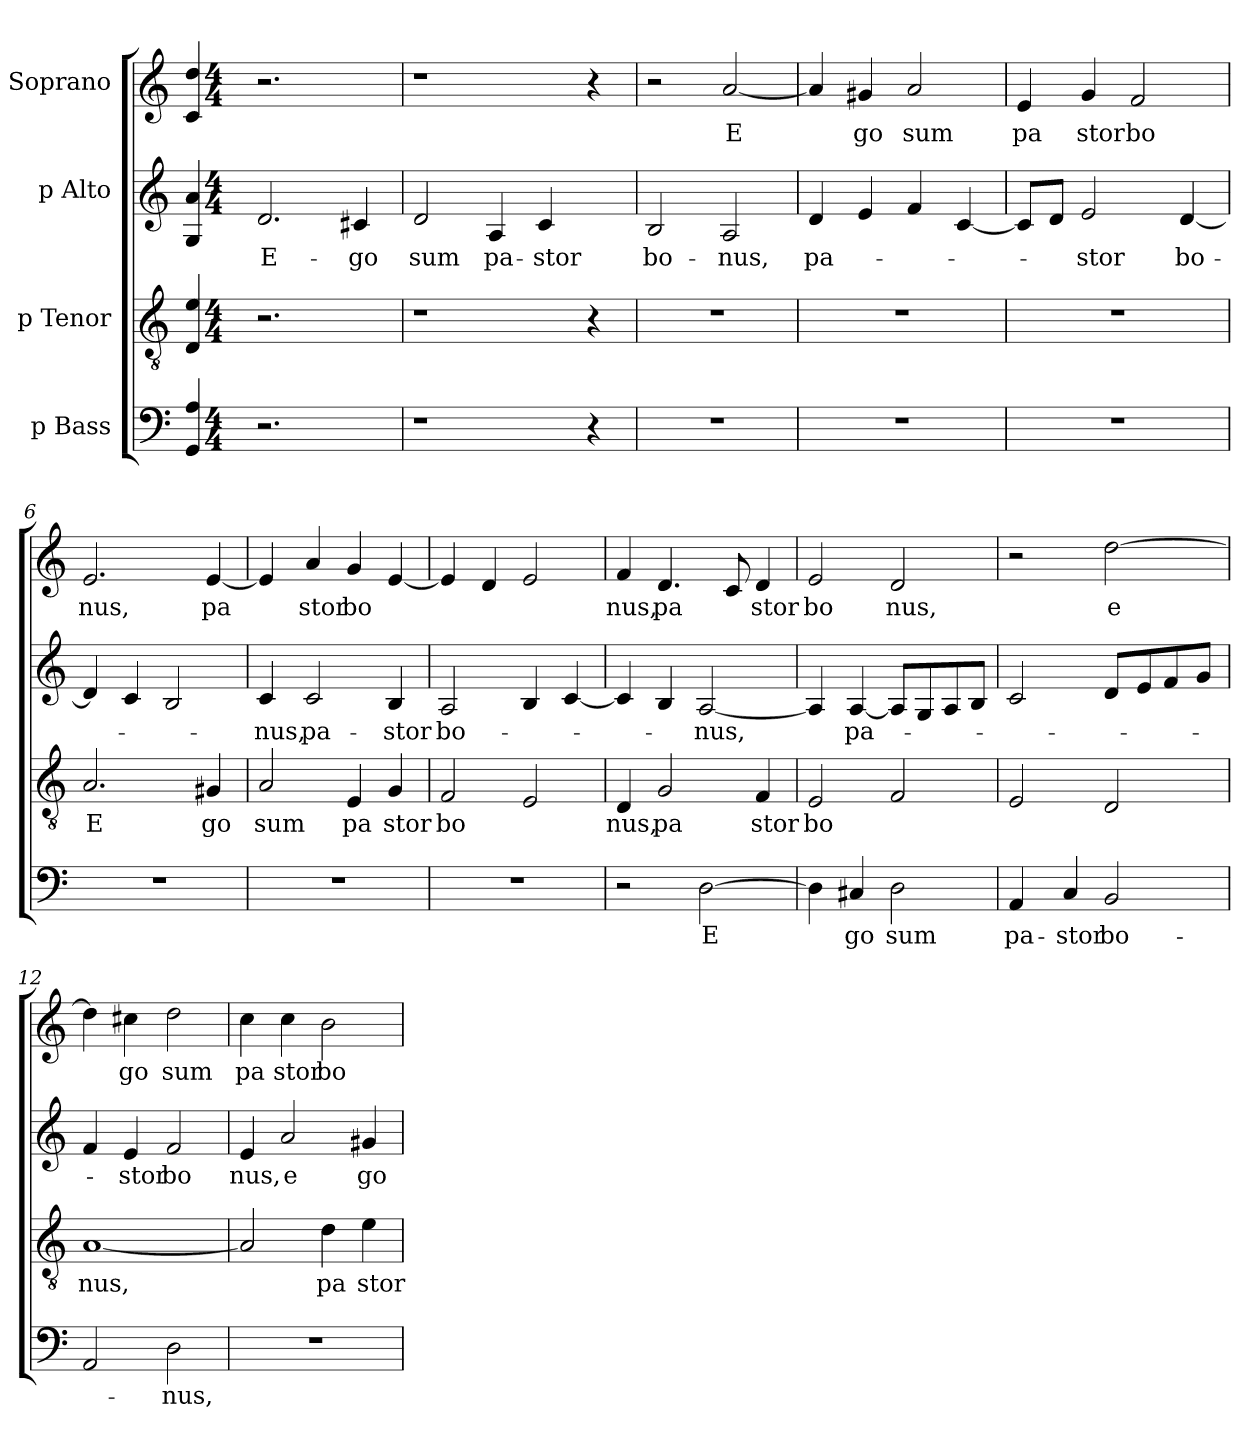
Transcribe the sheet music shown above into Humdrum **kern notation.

**kern	**text	**kern	**text	**kern	**text	**kern	**text
*part4	*part4	*part3	*part3	*part2	*part2	*part1	*part1
*staff4	*staff4	*staff3	*staff3	*staff2	*staff2	*staff1	*staff1
*I"p Bass	*	*I"p Tenor	*	*I"p Alto	*	*I"Soprano	*
!!LO:PB:g=z
*stria5	*	*stria5	*	*stria5	*	*stria5	*
*clefF4	*	*clefGv2	*	*clefG2	*	*clefG2	*
=1	=1	=1	=1	=1	=1	=1	=1
4A/ 4GG/	.	4e/ 4D/	.	4a/ 4G/	.	4dd/ 4c/	.
*M4/4	*	*M4/4	*	*M4/4	*	*M4/4	*
*met(c)	*	*met(c)	*	*met(c)	*	*met(c)	*
!	!	!	!	!	!LO:LY:b:cj	!	!
2.r	.	2.r	.	2.d/	E-	2.r	.
!	!	!	!	!	!LO:LY:b:cj	!	!
4ryy	.	4ryy	.	4c#X/	-go	4ryy	.
=2	=2	=2	=2	=2	=2	=2	=2
!	!	!	!	!	!LO:LY:b:cj	!	!
1r	.	1r	.	2d/	sum	1r	.
!	!	!	!	!	!LO:LY:b:cj	!	!
.	.	.	.	4A/	pa-	.	.
!	!	!	!	!	!LO:LY:b:cj	!	!
.	.	.	.	4c/	-stor	.	.
4r	.	4r	.	4ryy	.	4r	.
=3	=3	=3	=3	=3	=3	=3	=3
!	!	!	!	!	!LO:LY:b:cj	!	!
1r	.	1r	.	2B/	bo-	2r	.
!	!	!	!	!	!LO:LY:b:cj	!	!LO:LY:b:cj
.	.	.	.	2A/	-nus,	[<2a/	E
=4	=4	=4	=4	=4	=4	=4	=4
!	!	!	!	!	!LO:LY:b:cj	!	!
1r	.	1r	.	4d/	pa-	4a/]	.
!	!	!	!	!	!	!	!LO:LY:b:cj
.	.	.	.	4e/	.	4g#X/	go
!	!	!	!	!	!	!	!LO:LY:b:cj
.	.	.	.	4f/	.	2a/	sum
.	.	.	.	[<4c/	.	.	.
=5	=5	=5	=5	=5	=5	=5	=5
!	!	!	!	!	!	!	!LO:LY:b:cj
1r	.	1r	.	8c/L]	.	4e/	pa
.	.	.	.	8d/J	.	.	.
!	!	!	!	!	!LO:LY:b:cj	!	!LO:LY:b:cj
.	.	.	.	2e/	-stor	4g/	stor
!	!	!	!	!	!	!	!LO:LY:b:cj
.	.	.	.	.	.	2f/	bo
!	!	!	!	!	!LO:LY:b:cj	!	!
.	.	.	.	[>4d/	bo-	.	.
!!LO:LB:g=z
=6	=6	=6	=6	=6	=6	=6	=6
!	!	!	!LO:LY:b:cj	!	!	!	!LO:LY:b:cj
1r	.	2.A/	E	4d/]	.	2.e/	nus,
.	.	.	.	4c/	.	.	.
.	.	.	.	2B/	.	.	.
!	!	!	!LO:LY:b:cj	!	!	!	!LO:LY:b:cj
.	.	4G#X/	go	.	.	[<4e/	pa
=7	=7	=7	=7	=7	=7	=7	=7
!	!	!	!LO:LY:b:cj	!	!LO:LY:b:cj	!	!
1r	.	2A/	sum	4c/	-nus,	4e/]	.
!	!	!	!	!	!LO:LY:b:cj	!	!LO:LY:b:cj
.	.	.	.	2c/	pa-	4a/	stor
!	!	!	!LO:LY:b:cj	!	!	!	!LO:LY:b:cj
.	.	4E/	pa	.	.	4g/	bo
!	!	!	!LO:LY:b:cj	!	!LO:LY:b:cj	!	!
.	.	4G/	stor	4B/	-stor	[<4e/	.
=8	=8	=8	=8	=8	=8	=8	=8
!	!	!	!LO:LY:b:cj	!	!LO:LY:b:cj	!	!
1r	.	2F/	bo	2A/	bo-	4e/]	.
.	.	.	.	.	.	4d/	.
.	.	2E/	.	4B/	.	2e/	.
.	.	.	.	[<4c/	.	.	.
=9	=9	=9	=9	=9	=9	=9	=9
!	!	!	!LO:LY:b:cj	!	!	!	!LO:LY:b:cj
2r	.	4D/	nus,	4c/]	.	4f/	nus,
!	!	!	!LO:LY:b:cj	!	!	!	!LO:LY:b:cj
.	.	2G/	pa	4B/	.	4.d/	pa
!	!LO:LY:b:cj	!	!	!	!LO:LY:b	!	!
[>2D\	E	.	.	[<2A/	-nus,	.	.
.	.	.	.	.	.	8c/	.
!	!	!	!LO:LY:b:cj	!	!	!	!LO:LY:b:cj
.	.	4F/	stor	.	.	4d/	stor
=10	=10	=10	=10	=10	=10	=10	=10
!	!	!	!LO:LY:b:cj	!	!	!	!LO:LY:b:cj
4D\]	.	2E/	bo	4A/]	.	2e/	bo
!	!LO:LY:b:cj	!	!	!	!LO:LY:b:cj	!	!
4C#X/	go	.	.	[<4A/	pa-	.	.
!	!LO:LY:b:cj	!	!	!	!	!	!LO:LY:b:cj
2D\	sum	2F/	.	8A/L]	.	2d/	nus,
.	.	.	.	8G/	.	.	.
.	.	.	.	8A/	.	.	.
.	.	.	.	8B/J	.	.	.
!!LO:LB:g=z
=11	=11	=11	=11	=11	=11	=11	=11
!	!LO:LY:b:cj	!	!	!	!	!	!
*	*	*^	*	*	*	*	*
4AA/	pa-	2E/	16..ryy	.	2c/	.	2r	.
.	.	.	2ryy	.	.	.	.	.
!	!LO:LY:b:cj	!	!	!	!	!	!	!
4C/	-stor	.	.	.	.	.	.	.
!	!LO:LY:b:cj	!	!	!	!	!	!	!LO:LY:b:cj
2BB/	bo-	2D/	.	.	8d/L	.	[>2dd\	e
.	.	.	4ryy	.	.	.	.	.
.	.	.	.	.	8e/	.	.	.
.	.	.	.	.	8f/	.	.	.
.	.	.	8ryy	.	.	.	.	.
.	.	.	.	.	8g/J	.	.	.
.	.	.	64ryy	.	.	.	.	.
=12	=12	=12	=12	=12	=12	=12	=12	=12
!	!	!	!	!LO:LY:b	!	!	!	!
*	*	*v	*v	*	*	*	*	*
2AA/	.	[<1A	nus,	4f/	.	4dd\]	.
!	!	!	!	!	!LO:LY:b:cj	!	!LO:LY:b:cj
.	.	.	.	4e/	-stor	4cc#X\	go
!	!LO:LY:b:cj	!	!	!	!LO:LY:b:cj	!	!LO:LY:b:cj
2D\	-nus,	.	.	2f/	bo	2dd\	sum
=13	=13	=13	=13	=13	=13	=13	=13
!	!	!	!	!	!LO:LY:b:cj	!	!LO:LY:b:cj
1r	.	2A/]	.	4e/	nus,	4cc\	pa
!	!	!	!	!	!LO:LY:b:cj	!	!LO:LY:b:cj
.	.	.	.	2a/	e	4cc\	stor
!	!	!	!LO:LY:b:cj	!	!	!	!LO:LY:b:cj
.	.	4d\	pa	.	.	2b\	bo
!	!	!	!LO:LY:b:cj	!	!LO:LY:b:cj	!	!
.	.	4e\	stor	4g#X/	go	.	.
=	=	=	=	=	=	=	=
*-	*-	*-	*-	*-	*-	*-	*-
